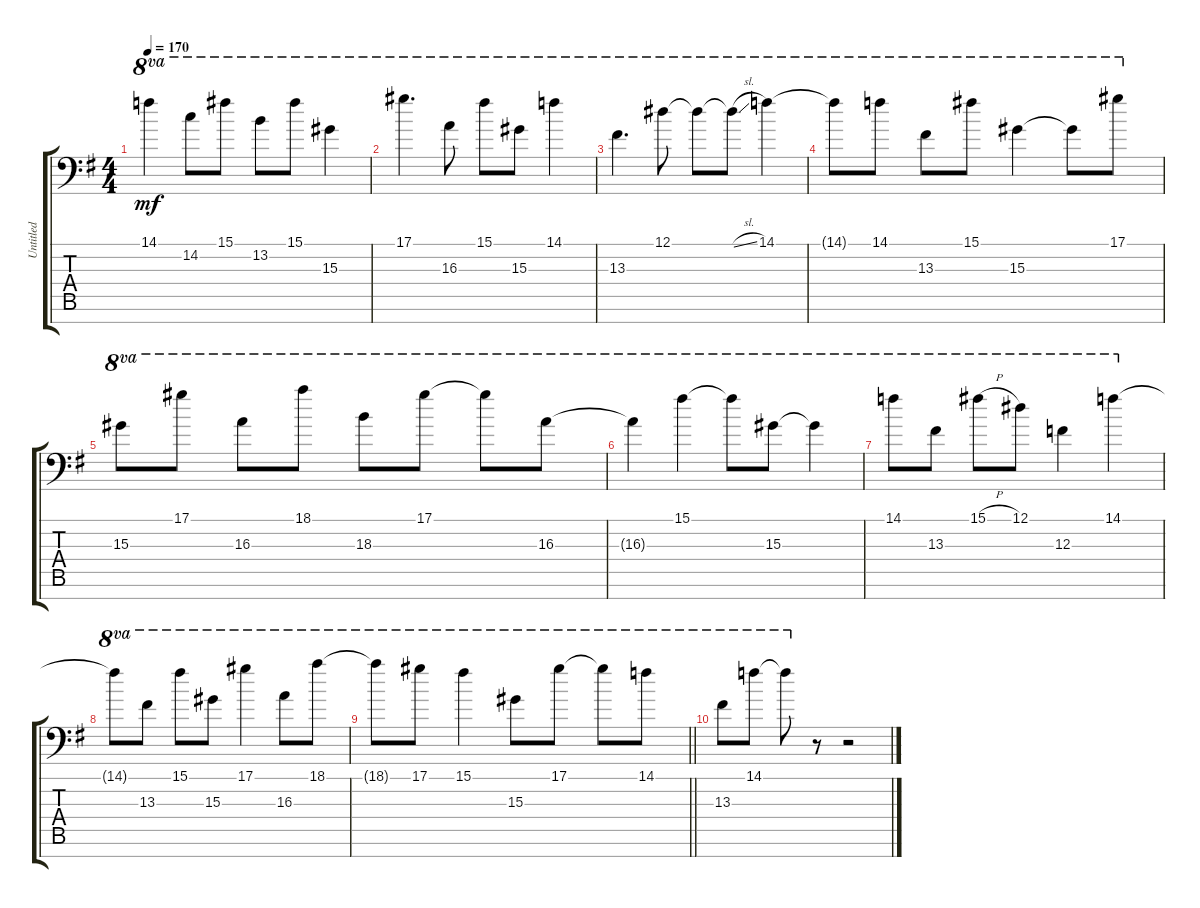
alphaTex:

\track ("Untitled" "Untitled") {instrument distortionguitar}
\staff {score tabs}
\tuning (Eb4 Bb3 F3 Db3 Ab2 Eb2 Bb1) {hide}
\ts (4 4)
\tempo 170
\clef f4
\ks g
14.1{t}.4{ot 8va dy mf} 14.2.8{ot 8va} 15.1.8{ot 8va} 13.2.8{ot 8va} 15.1.8{ot 8va} 15.3.4{ot 8va} |
17.1.4{d ot 8va} 16.3.8{ot 8va} 15.1.8{ot 8va} 15.3.8{ot 8va} 14.1.4{ot 8va} |
13.3.4{d ot 8va} 12.1.8{ot 8va} 12.1{t}.8{ot 8va} 12.1{sl t}.8{ot 8va} 14.1.4{ot 8va} |
14.1{t}.8{ot 8va} 14.1.8{ot 8va} 13.3.8{ot 8va} 15.1.8{ot 8va} 15.3.4{ot 8va} 15.3{t}.8{ot 8va} 17.1.8{ot 8va} |
15.3.8{ot 8va} 17.1.8{ot 8va} 16.3.8{ot 8va} 18.1.8{ot 8va} 18.3.8{ot 8va} 17.1.8{ot 8va} 17.1{t}.8{ot 8va} 16.3.8{ot 8va} |
16.3{t}.4{ot 8va} 15.1.4{ot 8va} 15.1{t}.8{ot 8va} 15.3.8{ot 8va} 15.3{t}.4{ot 8va} |
14.1.8{ot 8va} 13.3.8{ot 8va} 15.1{h}.8{ot 8va} 12.1.8{ot 8va} 12.3.4{ot 8va} 14.1.4{ot 8va} |
14.1{t}.8{ot 8va} 13.3.8{ot 8va} 15.1.8{ot 8va} 15.3.8{ot 8va} 17.1.4{ot 8va} 16.3.8{ot 8va} 18.1.8{ot 8va} |
\barLineRight lightlight
18.1{t}.8{ot 8va} 17.1.8{ot 8va} 15.1.4{ot 8va} 15.3.8{ot 8va} 17.1.8{ot 8va} 17.1{t}.8{ot 8va} 14.1.8{ot 8va} |
13.3.8{ot 8va} 14.1.8{ot 8va} 14.1{t}.8{ot 8va} r.8 r.2
